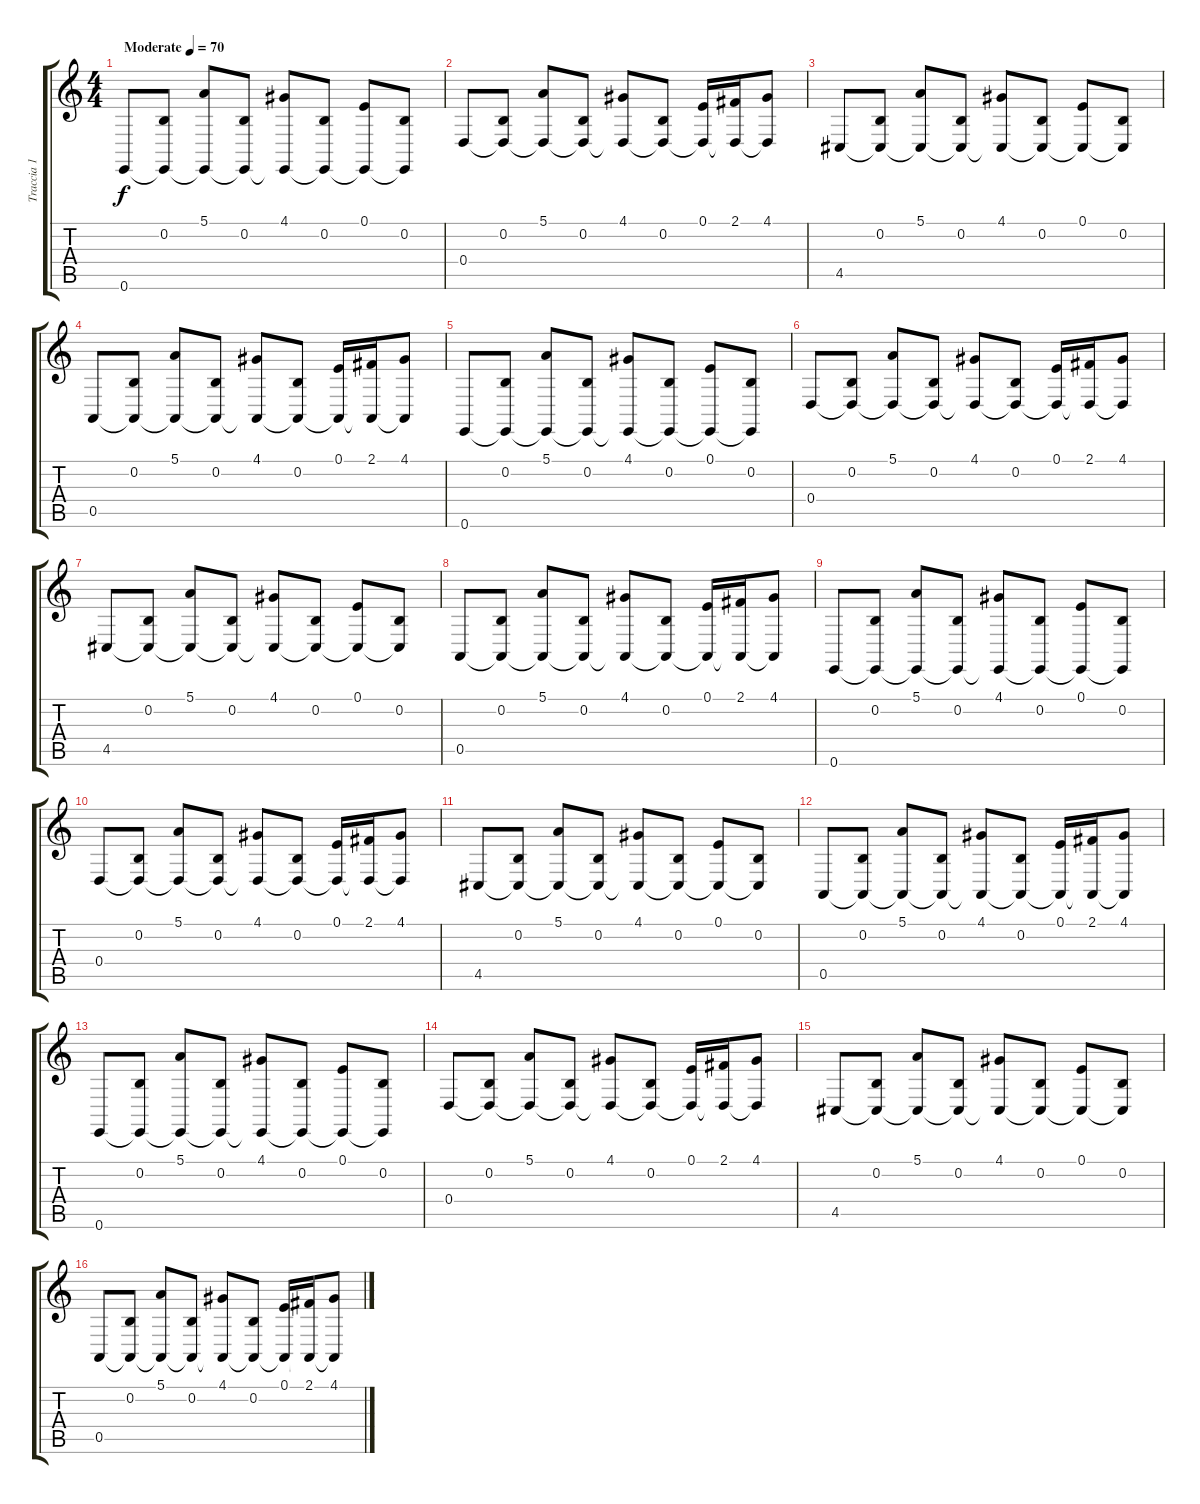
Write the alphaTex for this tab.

\track ("Traccia 1" "Traccia 1") {instrument acousticgrandpiano}
\staff {score tabs}
\tuning (E4 B3 G3 D3 A2 E2) {hide}
\ts (4 4)
\tempo (70 "Moderate")
\clef g2
\ks c
0.6.8{dy f instrument acousticgrandpiano} (0.2 0.6{t}).8 (5.1 0.6{t}).8 (0.2 0.6{t}).8 (4.1 0.6{t}).8 (0.2 0.6{t}).8 (0.1 0.6{t}).8 (0.2 0.6{t}).8 |
0.4.8 (0.2 0.4{t}).8 (5.1 0.4{t}).8 (0.2 0.4{t}).8 (4.1 0.4{t}).8 (0.2 0.4{t}).8 (0.1 0.4{t}).16 (2.1 0.4{t}).16 (4.1 0.4{t}).8 |
4.5.8 (0.2 4.5{t}).8 (5.1 4.5{t}).8 (0.2 4.5{t}).8 (4.1 4.5{t}).8 (0.2 4.5{t}).8 (0.1 4.5{t}).8 (0.2 4.5{t}).8 |
0.5.8 (0.2 0.5{t}).8 (5.1 0.5{t}).8 (0.2 0.5{t}).8 (4.1 0.5{t}).8 (0.2 0.5{t}).8 (0.1 0.5{t}).16 (2.1 0.5{t}).16 (4.1 0.5{t}).8 |
0.6.8 (0.2 0.6{t}).8 (5.1 0.6{t}).8 (0.2 0.6{t}).8 (4.1 0.6{t}).8 (0.2 0.6{t}).8 (0.1 0.6{t}).8 (0.2 0.6{t}).8 |
0.4.8 (0.2 0.4{t}).8 (5.1 0.4{t}).8 (0.2 0.4{t}).8 (4.1 0.4{t}).8 (0.2 0.4{t}).8 (0.1 0.4{t}).16 (2.1 0.4{t}).16 (4.1 0.4{t}).8 |
4.5.8 (0.2 4.5{t}).8 (5.1 4.5{t}).8 (0.2 4.5{t}).8 (4.1 4.5{t}).8 (0.2 4.5{t}).8 (0.1 4.5{t}).8 (0.2 4.5{t}).8 |
0.5.8 (0.2 0.5{t}).8 (5.1 0.5{t}).8 (0.2 0.5{t}).8 (4.1 0.5{t}).8 (0.2 0.5{t}).8 (0.1 0.5{t}).16 (2.1 0.5{t}).16 (4.1 0.5{t}).8 |
0.6.8 (0.2 0.6{t}).8 (5.1 0.6{t}).8 (0.2 0.6{t}).8 (4.1 0.6{t}).8 (0.2 0.6{t}).8 (0.1 0.6{t}).8 (0.2 0.6{t}).8 |
0.4.8 (0.2 0.4{t}).8 (5.1 0.4{t}).8 (0.2 0.4{t}).8 (4.1 0.4{t}).8 (0.2 0.4{t}).8 (0.1 0.4{t}).16 (2.1 0.4{t}).16 (4.1 0.4{t}).8 |
4.5.8 (0.2 4.5{t}).8 (5.1 4.5{t}).8 (0.2 4.5{t}).8 (4.1 4.5{t}).8 (0.2 4.5{t}).8 (0.1 4.5{t}).8 (0.2 4.5{t}).8 |
0.5.8 (0.2 0.5{t}).8 (5.1 0.5{t}).8 (0.2 0.5{t}).8 (4.1 0.5{t}).8 (0.2 0.5{t}).8 (0.1 0.5{t}).16 (2.1 0.5{t}).16 (4.1 0.5{t}).8 |
0.6.8 (0.2 0.6{t}).8 (5.1 0.6{t}).8 (0.2 0.6{t}).8 (4.1 0.6{t}).8 (0.2 0.6{t}).8 (0.1 0.6{t}).8 (0.2 0.6{t}).8 |
0.4.8 (0.2 0.4{t}).8 (5.1 0.4{t}).8 (0.2 0.4{t}).8 (4.1 0.4{t}).8 (0.2 0.4{t}).8 (0.1 0.4{t}).16 (2.1 0.4{t}).16 (4.1 0.4{t}).8 |
4.5.8 (0.2 4.5{t}).8 (5.1 4.5{t}).8 (0.2 4.5{t}).8 (4.1 4.5{t}).8 (0.2 4.5{t}).8 (0.1 4.5{t}).8 (0.2 4.5{t}).8 |
0.5.8 (0.2 0.5{t}).8 (5.1 0.5{t}).8 (0.2 0.5{t}).8 (4.1 0.5{t}).8 (0.2 0.5{t}).8 (0.1 0.5{t}).16 (2.1 0.5{t}).16 (4.1 0.5{t}).8
